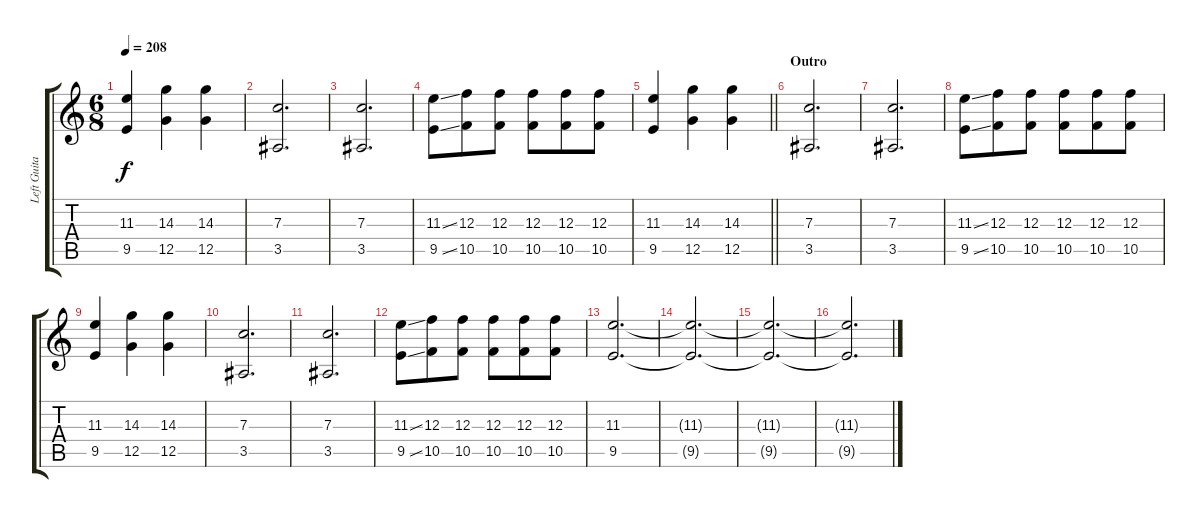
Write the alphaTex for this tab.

\track ("Left Guitar" "Left Guita") {instrument distortionguitar}
\staff {score tabs}
\tuning (D4 A3 F3 C3 G2 D2) {hide}
\ts (6 8)
\tempo 208
\clef g2
\ks c
(11.3 9.5).4{dy f} (14.3 12.5).4 (14.3 12.5).4 |
(7.3 3.5).2{d} |
(7.3 3.5).2{d} |
(11.3{ss} 9.5{ss}).8 (12.3 10.5).8 (12.3 10.5).8 (12.3 10.5).8 (12.3 10.5).8 (12.3 10.5).8 |
\barLineRight lightlight
(11.3 9.5).4 (14.3 12.5).4 (14.3 12.5).4 |
\section ("" "Outro")
(7.3 3.5).2{d} |
(7.3 3.5).2{d} |
(11.3{ss} 9.5{ss}).8 (12.3 10.5).8 (12.3 10.5).8 (12.3 10.5).8 (12.3 10.5).8 (12.3 10.5).8 |
(11.3 9.5).4 (14.3 12.5).4 (14.3 12.5).4 |
(7.3 3.5).2{d} |
(7.3 3.5).2{d} |
(11.3{ss} 9.5{ss}).8 (12.3 10.5).8 (12.3 10.5).8 (12.3 10.5).8 (12.3 10.5).8 (12.3 10.5).8 |
(11.3 9.5).2{d} |
(11.3{t} 9.5{t}).2{d} |
(11.3{t} 9.5{t}).2{d} |
(11.3{t} 9.5{t}).2{d}
